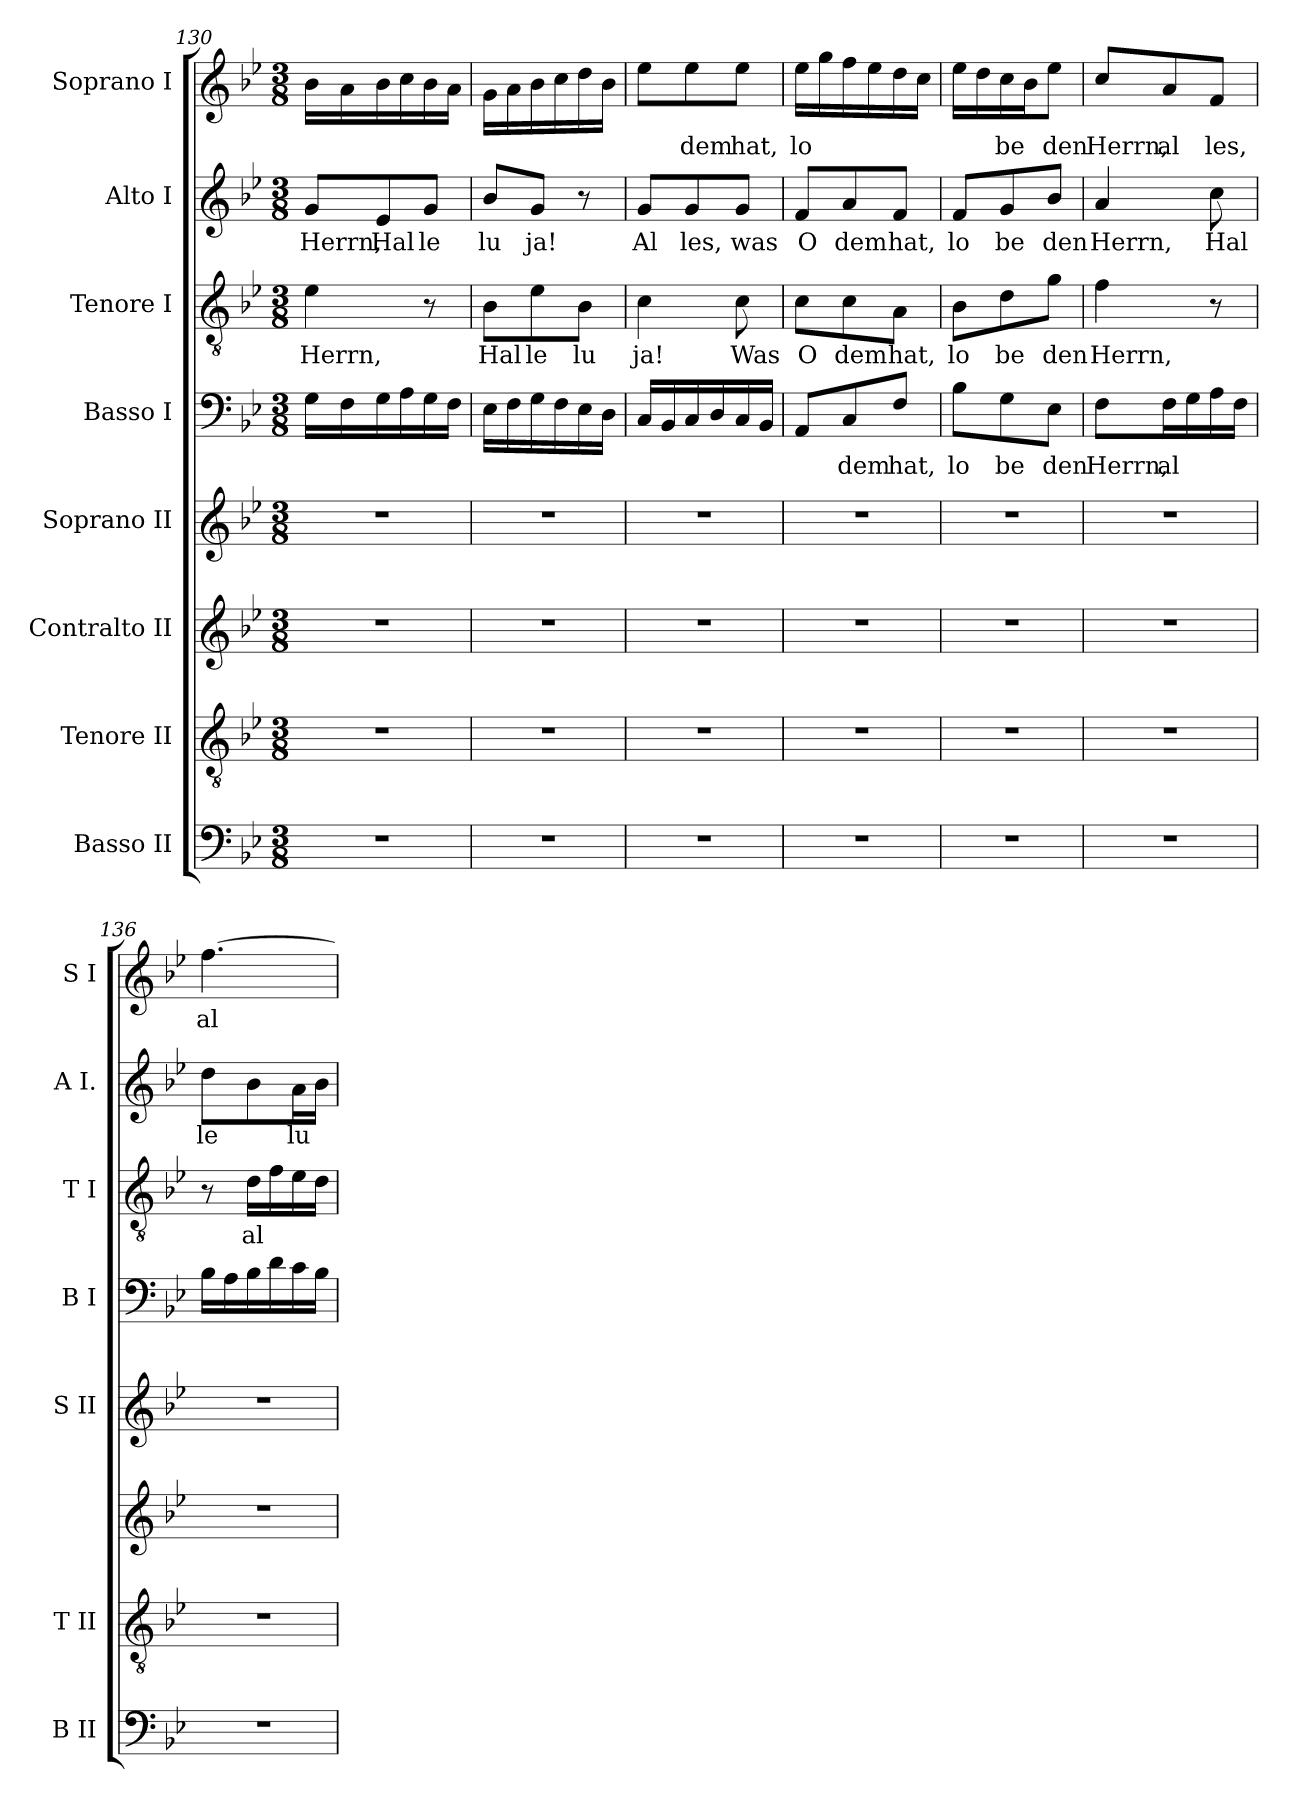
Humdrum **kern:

**kern	**kern	**kern	**kern	**kern	**text	**kern	**text	**kern	**text	**kern	**text
*part8	*part7	*part6	*part5	*part4	*part4	*part3	*part3	*part2	*part2	*part1	*part1
*staff8	*staff7	*staff6	*staff5	*staff4	*staff4	*staff3	*staff3	*staff2	*staff2	*staff1	*staff1
*I"Basso II	*I"Tenore II	*I"Contralto II	*I"Soprano II	*I"Basso I	*	*I"Tenore I	*	*I"Alto I	*	*I"Soprano I	*
*I'B II	*I'T II	*	*I'S II	*I'B I	*	*I'T I	*	*I'A I.	*	*I'S I	*
!!LO:PB:g=z
*clefF4	*clefGv2	*clefG2	*clefG2	*clefF4	*	*clefGv2	*	*clefG2	*	*clefG2	*
*k[b-e-]	*k[b-e-]	*k[b-e-]	*k[b-e-]	*k[b-e-]	*	*k[b-e-]	*	*k[b-e-]	*	*k[b-e-]	*
*M3/8	*M3/8	*M3/8	*M3/8	*M3/8	*	*M3/8	*	*M3/8	*	*M3/8	*
=130	=130	=130	=130	=130	=130	=130	=130	=130	=130	=130	=130
!	!	!	!	!	!	!	!LO:LY:b	!	!LO:LY:b	!	!
4.r	4.r	4.r	4.r	16G\LL	.	4e-\	Herrn,	8g/L	Herrn,	16b-\LL	.
.	.	.	.	16F\	.	.	.	.	.	16a\	.
!	!	!	!	!	!	!	!	!	!LO:LY:b	!	!
.	.	.	.	16G\	.	.	.	8e-/	Hal	16b-\	.
.	.	.	.	16A\	.	.	.	.	.	16cc\	.
!	!	!	!	!	!	!	!	!	!LO:LY:b	!	!
.	.	.	.	16G\	.	8r	.	8g/J	le	16b-\	.
.	.	.	.	16F\JJ	.	.	.	.	.	16a\JJ	.
=131	=131	=131	=131	=131	=131	=131	=131	=131	=131	=131	=131
!	!	!	!	!	!	!	!LO:LY:b	!	!LO:LY:b	!	!
4.r	4.r	4.r	4.r	16E-\LL	.	8B-\L	Hal	8b-/L	lu	16g\LL	.
.	.	.	.	16F\	.	.	.	.	.	16a\	.
!	!	!	!	!	!	!	!LO:LY:b	!	!LO:LY:b	!	!
.	.	.	.	16G\	.	8e-\	le	8g/J	ja!	16b-\	.
.	.	.	.	16F\	.	.	.	.	.	16cc\	.
!	!	!	!	!	!	!	!LO:LY:b	!	!	!	!
.	.	.	.	16E-\	.	8B-\J	lu	8r	.	16dd\	.
.	.	.	.	16D\JJ	.	.	.	.	.	16b-\JJ	.
=132	=132	=132	=132	=132	=132	=132	=132	=132	=132	=132	=132
!	!	!	!	!	!	!	!LO:LY:b	!	!LO:LY:b	!	!
4.r	4.r	4.r	4.r	16C/LL	.	4c\	ja!	8g/L	Al	8ee-\L	.
.	.	.	.	16BB-/	.	.	.	.	.	.	.
!	!	!	!	!	!	!	!	!	!LO:LY:b	!	!LO:LY:b
.	.	.	.	16C/	.	.	.	8g/	les,	8ee-\	dem
.	.	.	.	16D/	.	.	.	.	.	.	.
!	!	!	!	!	!	!	!LO:LY:b	!	!LO:LY:b	!	!LO:LY:b
.	.	.	.	16C/	.	8c\	Was	8g/J	was	8ee-\J	hat,
.	.	.	.	16BB-/JJ	.	.	.	.	.	.	.
=133	=133	=133	=133	=133	=133	=133	=133	=133	=133	=133	=133
!	!	!	!	!	!	!	!LO:LY:b	!	!LO:LY:b	!	!LO:LY:b
4.r	4.r	4.r	4.r	8AA/L	.	8c\L	O	8f/L	O	16ee-\LL	lo
.	.	.	.	.	.	.	.	.	.	16gg\	.
!	!	!	!	!	!LO:LY:b	!	!LO:LY:b	!	!LO:LY:b	!	!
.	.	.	.	8C/	dem	8c\	dem	8a/	dem	16ff\	.
.	.	.	.	.	.	.	.	.	.	16ee-\	.
!	!	!	!	!	!LO:LY:b	!	!LO:LY:b	!	!LO:LY:b	!	!
.	.	.	.	8F/J	hat,	8A\J	hat,	8f/J	hat,	16dd\	.
.	.	.	.	.	.	.	.	.	.	16cc\JJ	.
=134	=134	=134	=134	=134	=134	=134	=134	=134	=134	=134	=134
!	!	!	!	!	!LO:LY:b	!	!LO:LY:b	!	!LO:LY:b	!	!
4.r	4.r	4.r	4.r	8B-\L	lo	8B-\L	lo	8f/L	lo	16ee-\LL	.
.	.	.	.	.	.	.	.	.	.	16dd\	.
!	!	!	!	!	!LO:LY:b	!	!LO:LY:b	!	!LO:LY:b	!	!LO:LY:b
.	.	.	.	8G\	be	8d\	be	8g/	be	16cc\	be
.	.	.	.	.	.	.	.	.	.	16b-\J	.
!	!	!	!	!	!LO:LY:b	!	!LO:LY:b	!	!LO:LY:b	!	!LO:LY:b
.	.	.	.	8E-\J	den	8g\J	den	8b-/J	den	8ee-\J	den
=135	=135	=135	=135	=135	=135	=135	=135	=135	=135	=135	=135
!	!	!	!	!	!LO:LY:b	!	!LO:LY:b	!	!LO:LY:b	!	!LO:LY:b
4.r	4.r	4.r	4.r	8F\L	Herrn,	4f\	Herrn,	4a/	Herrn,	8cc/L	Herrn,
!	!	!	!	!	!LO:LY:b	!	!	!	!	!	!LO:LY:b
.	.	.	.	16F\L	al	.	.	.	.	8a/	al
.	.	.	.	16G\	.	.	.	.	.	.	.
!	!	!	!	!	!	!	!	!	!LO:LY:b	!	!LO:LY:b
.	.	.	.	16A\	.	8r	.	8cc\	Hal	8f/J	les,
.	.	.	.	16F\JJ	.	.	.	.	.	.	.
=136	=136	=136	=136	=136	=136	=136	=136	=136	=136	=136	=136
!	!	!	!	!	!	!	!	!	!LO:LY:b	!	!LO:LY:b
4.r	4.r	4.r	4.r	16B-\LL	.	8r	.	8dd\L	le	[4.ff\	al
.	.	.	.	16A\	.	.	.	.	.	.	.
!	!	!	!	!	!	!	!LO:LY:b	!	!	!	!
.	.	.	.	16B-\	.	16d\LL	al	8b-\	.	.	.
.	.	.	.	16d\	.	16f\	.	.	.	.	.
!	!	!	!	!	!	!	!	!	!LO:LY:b	!	!
.	.	.	.	16c\	.	16e-\	.	16a\L	lu	.	.
.	.	.	.	16B-\JJ	.	16d\JJ	.	16b-\JJ	.	.	.
=	=	=	=	=	=	=	=	=	=	=	=
*-	*-	*-	*-	*-	*-	*-	*-	*-	*-	*-	*-
